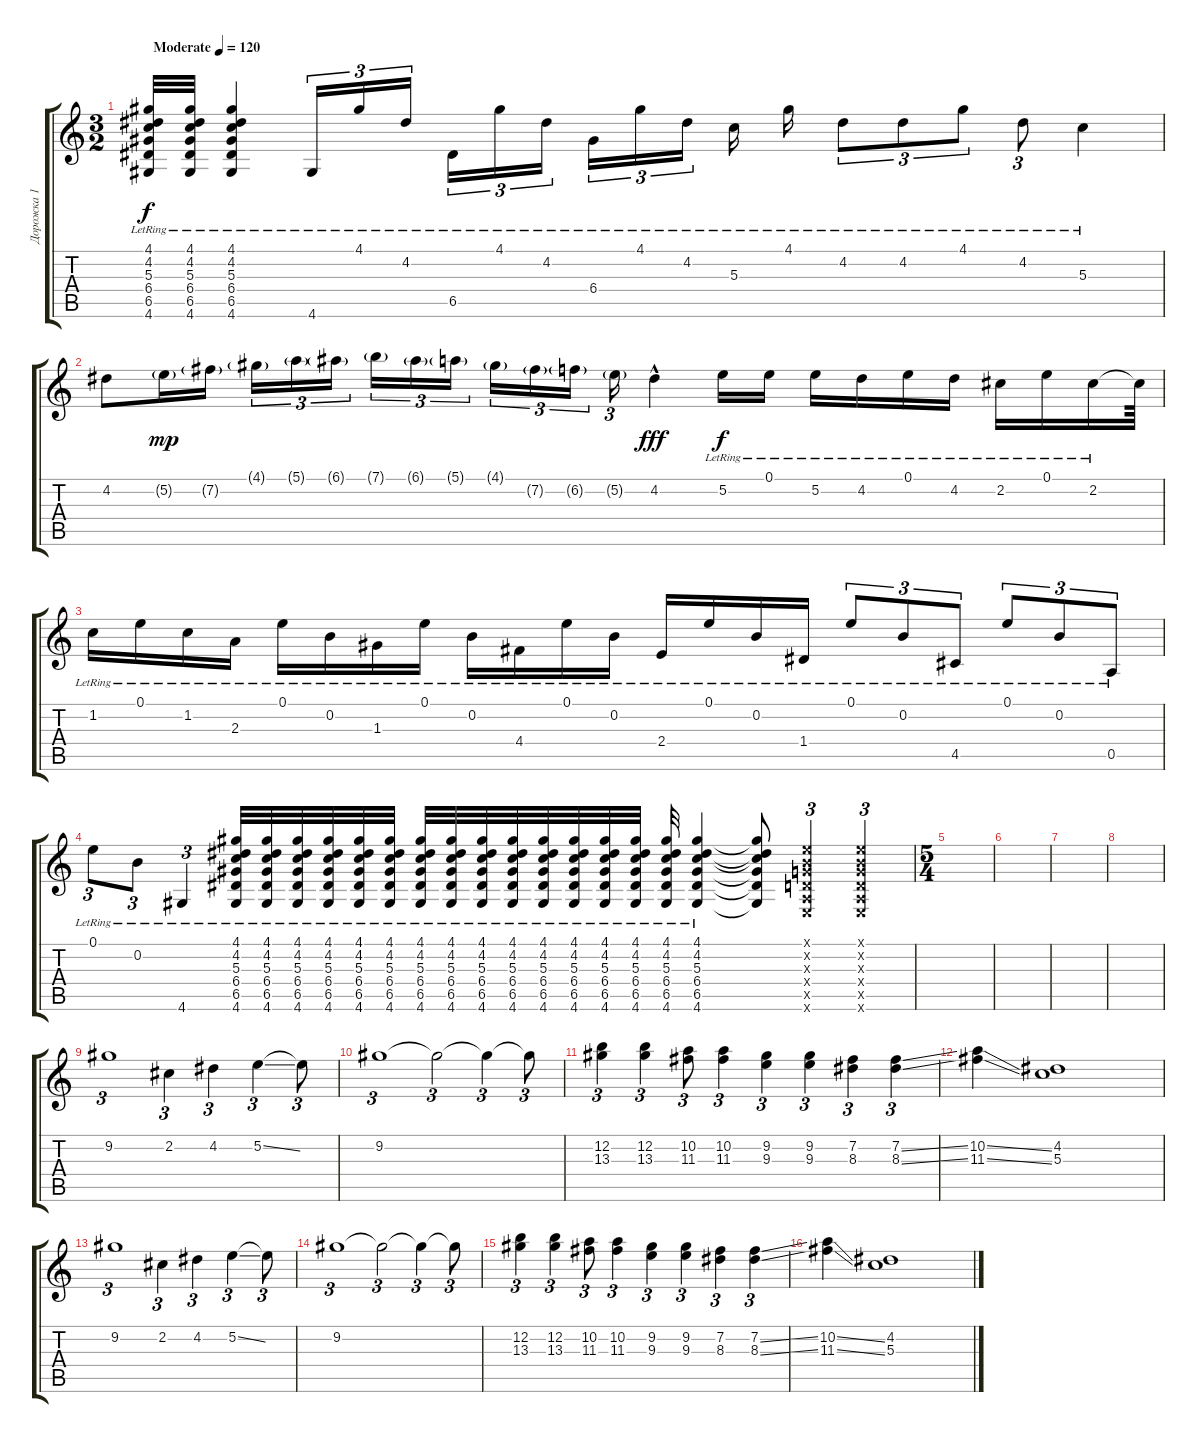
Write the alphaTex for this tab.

\track ("Дорожка 1" "Дорожка 1") {instrument acousticguitarnylon}
\staff {score tabs}
\tuning (E4 B3 G3 D3 A2 E2) {hide}
\ts (3 2)
\tempo (120 "Moderate")
\clef g2
\ks c
(4.1{lr} 4.2{lr} 5.3{lr} 6.4{lr} 6.5{lr} 4.6{lr}).32{dy f instrument acousticguitarnylon} (4.1{lr} 4.2{lr} 5.3{lr} 6.4{lr} 6.5{lr} 4.6{lr}).32 (4.1{lr} 4.2{lr} 5.3{lr} 6.4{lr} 6.5{lr} 4.6{lr}).4 4.6{lr}.16{tu (3 2)} 4.1{lr}.16{tu (3 2)} 4.2{lr}.16{tu (3 2) beam splitsecondary} 6.5{lr}.16{tu (3 2)} 4.1{lr}.16{tu (3 2)} 4.2{lr}.16{tu (3 2) beam splitsecondary} 6.4{lr}.16{tu (3 2)} 4.1{lr}.16{tu (3 2)} 4.2{lr}.16{tu (3 2) beam splitsecondary} 5.3{lr}.16 4.1{lr}.16 4.2{lr}.8{tu (3 2)} 4.2{lr}.8{tu (3 2)} 4.1{lr}.8{tu (3 2)} 4.2{lr}.8{tu (3 2)} 5.3{lr}.4 |
4.2.8 5.2{g}.16{dy mp} 7.2{g}.16{beam splitsecondary} 4.1{g}.16{tu (3 2)} 5.1{g}.16{tu (3 2)} 6.1{g}.16{tu (3 2) beam splitsecondary} 7.1{g}.16{tu (3 2)} 6.1{g}.16{tu (3 2)} 5.1{g}.16{tu (3 2)} 4.1{g}.16{tu (3 2)} 7.2{g}.16{tu (3 2)} 6.2{g}.16{tu (3 2) beam splitsecondary} 5.2{g}.16{tu (3 2)} 4.2{hac}.4{dy fff} 5.2{lr}.16{dy f} 0.1{lr}.16 5.2{lr}.16 4.2{lr}.16 0.1{lr}.16 4.2{lr}.16 2.2{lr}.16 0.1{lr}.16 2.2{lr}.16 2.2{t}.64 |
1.2{lr}.16 0.1{lr}.16 1.2{lr}.16 2.3{lr}.16 0.1{lr}.16 0.2{lr}.16 1.3{lr}.16 0.1{lr}.16 0.2{lr}.16 4.4{lr}.16 0.1{lr}.16 0.2{lr}.16 2.4{lr}.16 0.1{lr}.16 0.2{lr}.16 1.4{lr}.16 0.1{lr}.8{tu (3 2)} 0.2{lr}.8{tu (3 2)} 4.5{lr}.8{tu (3 2)} 0.1{lr}.8{tu (3 2)} 0.2{lr}.8{tu (3 2)} 0.5{lr}.8{tu (3 2)} |
0.1{lr}.8{tu (3 2)} 0.2{lr}.8{tu (3 2)} 4.6{lr}.4{tu (3 2)} (4.1{lr} 4.2{lr} 5.3{lr} 6.4{lr} 6.5{lr} 4.6{lr}).32 (4.1{lr} 4.2{lr} 5.3{lr} 6.4{lr} 6.5{lr} 4.6{lr}).32 (4.1{lr} 4.2{lr} 5.3{lr} 6.4{lr} 6.5{lr} 4.6{lr}).32 (4.1{lr} 4.2{lr} 5.3{lr} 6.4{lr} 6.5{lr} 4.6{lr}).32 (4.1{lr} 4.2{lr} 5.3{lr} 6.4{lr} 6.5{lr} 4.6{lr}).32 (4.1{lr} 4.2{lr} 5.3{lr} 6.4{lr} 6.5{lr} 4.6{lr}).32 (4.1{lr} 4.2{lr} 5.3{lr} 6.4{lr} 6.5{lr} 4.6{lr}).32 (4.1{lr} 4.2{lr} 5.3{lr} 6.4{lr} 6.5{lr} 4.6{lr}).32 (4.1{lr} 4.2{lr} 5.3{lr} 6.4{lr} 6.5{lr} 4.6{lr}).32 (4.1{lr} 4.2{lr} 5.3{lr} 6.4{lr} 6.5{lr} 4.6{lr}).32 (4.1{lr} 4.2{lr} 5.3{lr} 6.4{lr} 6.5{lr} 4.6{lr}).32 (4.1{lr} 4.2{lr} 5.3{lr} 6.4{lr} 6.5{lr} 4.6{lr}).32 (4.1{lr} 4.2{lr} 5.3{lr} 6.4{lr} 6.5{lr} 4.6{lr}).32 (4.1{lr} 4.2{lr} 5.3{lr} 6.4{lr} 6.5{lr} 4.6{lr}).32 (4.1{lr} 4.2{lr} 5.3{lr} 6.4{lr} 6.5{lr} 4.6{lr}).32 (4.1{lr} 4.2{lr} 5.3{lr} 6.4{lr} 6.5{lr} 4.6{lr}).4 (4.1{t} 4.2{t} 5.3{t} 6.4{t} 6.5{t} 4.6{t}).8 (0.1{x} 0.2{x} 0.3{x} 0.4{x} 0.5{x} 0.6{x}).4{tu (3 2)} (0.1{x} 0.2{x} 0.3{x} 0.4{x} 0.5{x} 0.6{x}).4{tu (3 2)} |
\ts (5 4)
|
|
|
|
9.2.1{tu (3 2)} 2.2.4{tu (3 2)} 4.2.4{tu (3 2)} 5.2{ss}.4{tu (3 2)} 5.2{t}.8{tu (3 2)} |
9.2.1{tu (3 2)} 9.2{t}.2{tu (3 2)} 9.2{t}.4{tu (3 2)} 9.2{t}.8{tu (3 2)} |
(12.2 13.3).4{tu (3 2)} (12.2 13.3).4{tu (3 2)} (10.2 11.3).8{tu (3 2)} (10.2 11.3).4{tu (3 2)} (9.2 9.3).4{tu (3 2)} (9.2 9.3).4{tu (3 2)} (7.2 8.3).4{tu (3 2)} (7.2{ss} 8.3{ss}).4{tu (3 2)} |
(10.2{ss} 11.3{ss}).4 (4.2 5.3).1 |
9.2.1{tu (3 2)} 2.2.4{tu (3 2)} 4.2.4{tu (3 2)} 5.2{ss}.4{tu (3 2)} 5.2{t}.8{tu (3 2)} |
9.2.1{tu (3 2)} 9.2{t}.2{tu (3 2)} 9.2{t}.4{tu (3 2)} 9.2{t}.8{tu (3 2)} |
(12.2 13.3).4{tu (3 2)} (12.2 13.3).4{tu (3 2)} (10.2 11.3).8{tu (3 2)} (10.2 11.3).4{tu (3 2)} (9.2 9.3).4{tu (3 2)} (9.2 9.3).4{tu (3 2)} (7.2 8.3).4{tu (3 2)} (7.2{ss} 8.3{ss}).4{tu (3 2)} |
(10.2{ss} 11.3{ss}).4 (4.2 5.3).1
